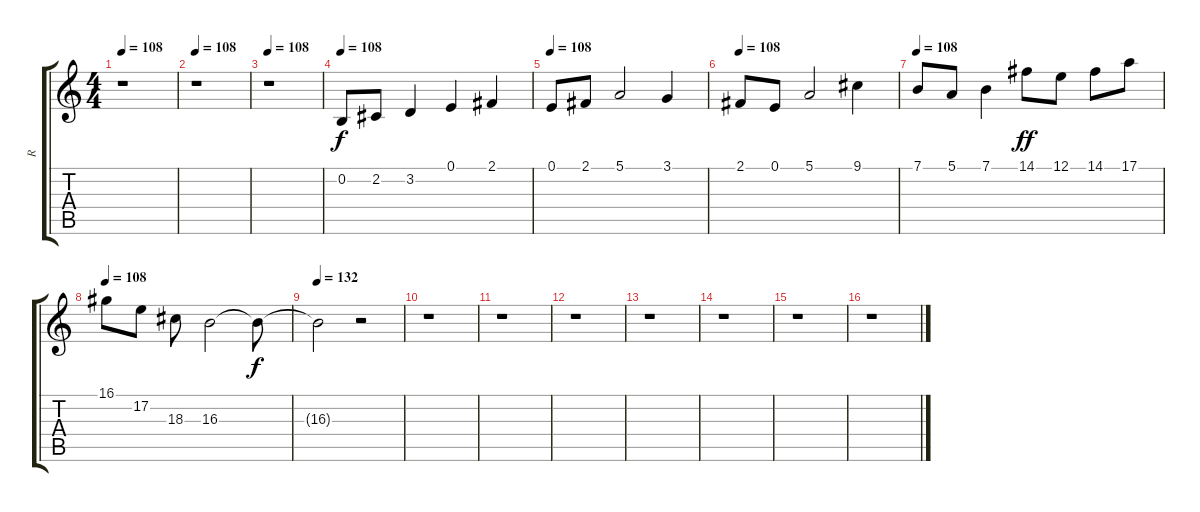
\track ("R" "R") {instrument violin}
\staff {score tabs}
\tuning (E4 B3 G3 D3 A2 E2) {hide}
\ts (4 4)
\tempo 108
\clef g2
\ks c
r.1{dy mf} |
\tempo 108
r.1 |
\tempo 108
r.1 |
\tempo 108
0.2.8{dy f volume 13 balance 6 instrument violin} 2.2.8 3.2.4 0.1.4 2.1.4 |
\tempo 108
0.1.8 2.1.8 5.1.2 3.1.4 |
\tempo 108
2.1.8 0.1.8 5.1.2 9.1.4 |
\tempo 108
7.1.8 5.1.8 7.1.4 14.1.8{dy ff} 12.1.8 14.1.8 17.1.8 |
\tempo 108
16.1.8 17.2.8 18.3.8 16.3.2 16.3{t}.8{dy f} |
\tempo 132
16.3{t}.2 r.2 |
r.1 |
r.1 |
r.1 |
r.1 |
r.1 |
r.1 |
r.1
